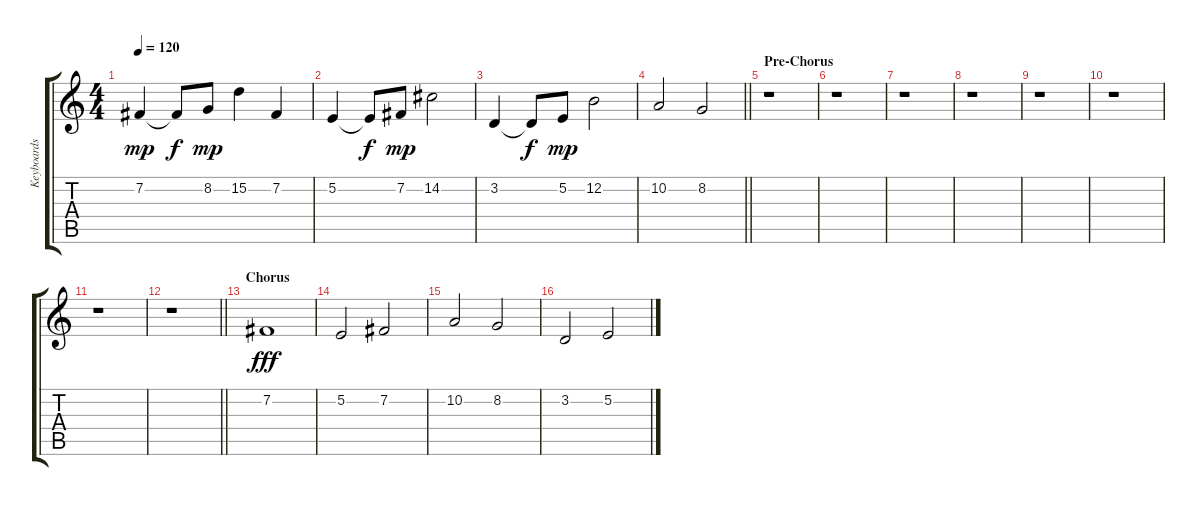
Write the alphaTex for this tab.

\track ("Keyboards from MD" "Keyboards ") {instrument stringensemble1}
\staff {score tabs}
\tuning (E4 B3 G3 D3 A2 E2) {hide}
\ts (4 4)
\tempo 120
\clef g2
\ks c
7.2.4{dy mp} 7.2{t}.8{dy f} 8.2.8{dy mp} 15.2.4 7.2.4 |
5.2.4 5.2{t}.8{dy f} 7.2.8{dy mp} 14.2.2 |
3.2.4 3.2{t}.8{dy f} 5.2.8{dy mp} 12.2.2 |
\barLineRight lightlight
10.2.2 8.2.2 |
\section ("" "Pre-Chorus")
r.1 |
r.1 |
r.1 |
r.1 |
r.1 |
r.1 |
r.1 |
\barLineRight lightlight
r.1 |
\section ("" "Chorus")
7.2.1{dy fff instrument brightacousticpiano} |
5.2.2 7.2.2 |
10.2.2 8.2.2 |
3.2.2 5.2.2
